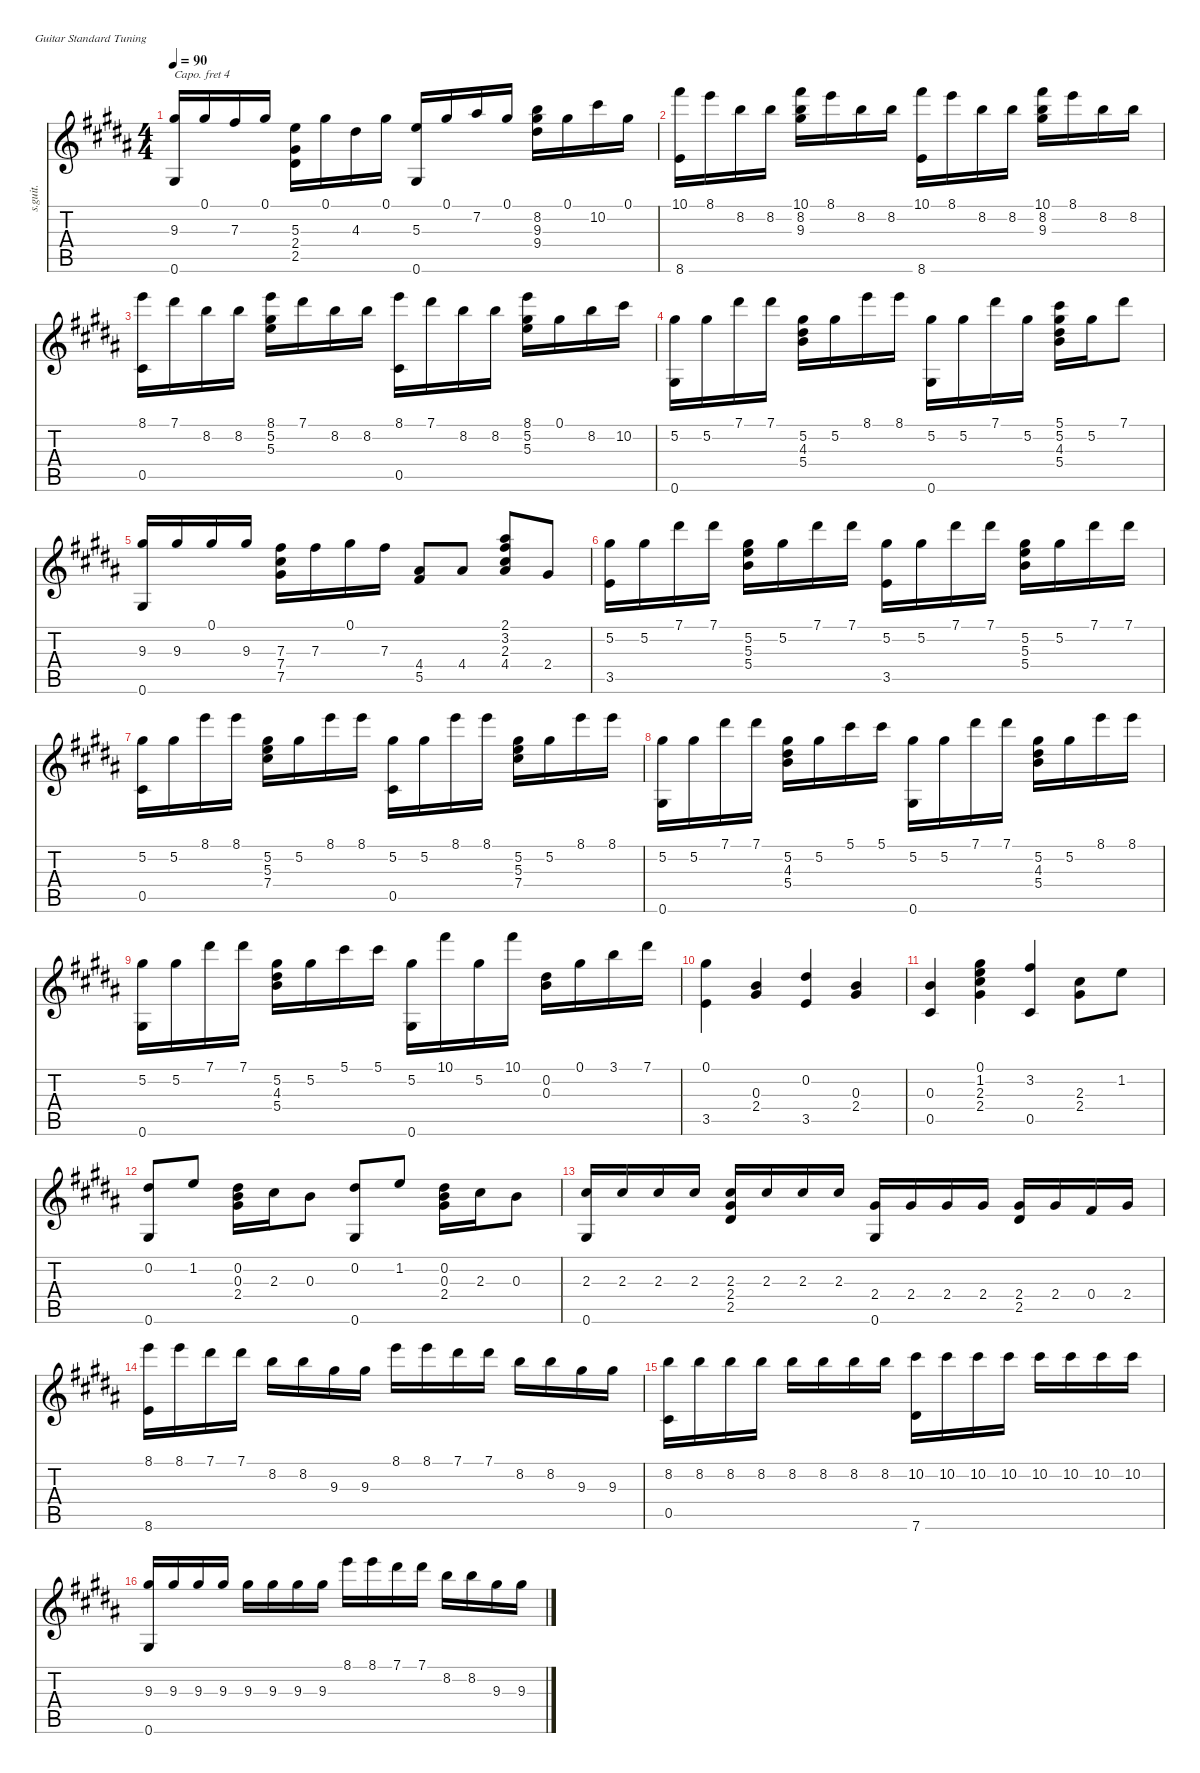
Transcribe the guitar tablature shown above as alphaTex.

\defaultSystemsLayout 4
\hideDynamics
\bracketExtendMode nobrackets
\otherSystemsTrackNameOrientation horizontal
\track ("Steel Guitar" "s.guit.") {instrument acousticguitarsteel}
\staff {score tabs}
\capo 4
\tuning (E4 B3 G3 D3 A2 E2)
\ts (4 4)
\tempo 90
\clef g2
\scale
1.15547
\ks g#minor
(9.3{acc #} 0.6{acc #}).16{dy f beam Up} 0.1{acc #}.16{beam Up} 7.3{acc #}.16{beam Up} 0.1{acc #}.16{beam Up} (5.3{acc forcenatural} 2.4{acc #} 2.5{acc #}).16{beam Down} 0.1{acc #}.16{beam Down} 4.3{acc #}.16{beam Down} 0.1{acc #}.16{beam Down} (5.3{acc forcenatural} 0.6{acc #}).16{beam Up} 0.1{acc #}.16{beam Up} 7.2{acc #}.16{beam Up} 0.1{acc #}.16{beam Up} (8.2{acc forcenatural} 9.3{acc #} 9.4{acc #}).16{beam Down} 0.1{acc #}.16{beam Down} 10.2{acc #}.16{beam Down} 0.1{acc #}.16{beam Down} |
\scale
0.922263 (10.1{acc #} 8.6{acc forcenatural}).16{beam Down} 8.1{acc forcenatural}.16{beam Down} 8.2{acc forcenatural}.16{beam Down} 8.2{acc forcenatural}.16{beam Down} (10.1{acc #} 8.2{acc forcenatural} 9.3{acc #}).16{beam Down} 8.1{acc forcenatural}.16{beam Down} 8.2{acc forcenatural}.16{beam Down} 8.2{acc forcenatural}.16{beam Down} (10.1{acc #} 8.6{acc forcenatural}).16{beam Down} 8.1{acc forcenatural}.16{beam Down} 8.2{acc forcenatural}.16{beam Down} 8.2{acc forcenatural}.16{beam Down} (10.1{acc #} 8.2{acc forcenatural} 9.3{acc #}).16{beam Down} 8.1{acc forcenatural}.16{beam Down} 8.2{acc forcenatural}.16{beam Down} 8.2{acc forcenatural}.16{beam Down} |
\scale
0.922263 (8.1{acc forcenatural} 0.5{acc #}).16{beam Down} 7.1{acc #}.16{beam Down} 8.2{acc forcenatural}.16{beam Down} 8.2{acc forcenatural}.16{beam Down} (8.1{acc forcenatural} 5.2{acc #} 5.3{acc forcenatural}).16{beam Down} 7.1{acc #}.16{beam Down} 8.2{acc forcenatural}.16{beam Down} 8.2{acc forcenatural}.16{beam Down} (8.1{acc forcenatural} 0.5{acc #}).16{beam Down} 7.1{acc #}.16{beam Down} 8.2{acc forcenatural}.16{beam Down} 8.2{acc forcenatural}.16{beam Down} (8.1{acc forcenatural} 5.2{acc #} 5.3{acc forcenatural}).16{beam Down} 0.1{acc #}.16{beam Down} 8.2{acc forcenatural}.16{beam Down} 10.2{acc #}.16{beam Down} |
\scale
1.15547 (5.2{acc #} 0.6{acc #}).16{beam Down} 5.2{acc #}.16{beam Down} 7.1{acc #}.16{beam Down} 7.1{acc #}.16{beam Down} (5.2{acc #} 4.3{acc #} 5.4{acc forcenatural}).16{beam Down} 5.2{acc #}.16{beam Down} 8.1{acc forcenatural}.16{beam Down} 8.1{acc forcenatural}.16{beam Down} (5.2{acc #} 0.6{acc #}).16{beam Down} 5.2{acc #}.16{beam Down} 7.1{acc #}.16{beam Down} 5.2{acc #}.16{beam Down} (5.1{acc #} 5.2{acc #} 4.3{acc #} 5.4{acc forcenatural}).16{beam Down} 5.2{acc #}.16{beam Down} 7.1{acc #}.8{beam Down} |
\scale
0.922263 (9.3{acc #} 0.6{acc #}).16{beam Up} 9.3{acc #}.16{beam Up} 0.1{acc #}.16{beam Up} 9.3{acc #}.16{beam Up} (7.3{acc #} 7.4{acc #} 7.5{acc #}).16{beam Down} 7.3{acc #}.16{beam Down} 0.1{acc #}.16{beam Down} 7.3{acc #}.16{beam Down} (4.4{acc #} 5.5{acc #}).8{beam Up} 4.4{acc #}.8{beam Up} (4.4{acc #} 2.3{acc forcenatural} 3.2{acc #} 2.1{acc #}).8{beam Up} 2.4{acc #}.8{beam Up} |
\scale
0.922263 (3.5{acc forcenatural} 5.2{acc #}).16{beam Down} 5.2{acc #}.16{beam Down} 7.1{acc #}.16{beam Down} 7.1{acc #}.16{beam Down} (5.2{acc #} 5.3{acc forcenatural} 5.4{acc forcenatural}).16{beam Down} 5.2{acc #}.16{beam Down} 7.1{acc #}.16{beam Down} 7.1{acc #}.16{beam Down} (3.5{acc forcenatural} 5.2{acc #}).16{beam Down} 5.2{acc #}.16{beam Down} 7.1{acc #}.16{beam Down} 7.1{acc #}.16{beam Down} (5.2{acc #} 5.3{acc forcenatural} 5.4{acc forcenatural}).16{beam Down} 5.2{acc #}.16{beam Down} 7.1{acc #}.16{beam Down} 7.1{acc #}.16{beam Down} |
\scale
1.15547 (5.2{acc #} 0.5{acc #}).16{beam Down} 5.2{acc #}.16{beam Down} 8.1{acc forcenatural}.16{beam Down} 8.1{acc forcenatural}.16{beam Down} (5.2{acc #} 5.3{acc forcenatural} 7.4{acc #}).16{beam Down} 5.2{acc #}.16{beam Down} 8.1{acc forcenatural}.16{beam Down} 8.1{acc forcenatural}.16{beam Down} (5.2{acc #} 0.5{acc #}).16{beam Down} 5.2{acc #}.16{beam Down} 8.1{acc forcenatural}.16{beam Down} 8.1{acc forcenatural}.16{beam Down} (5.2{acc #} 5.3{acc forcenatural} 7.4{acc #}).16{beam Down} 5.2{acc #}.16{beam Down} 8.1{acc forcenatural}.16{beam Down} 8.1{acc forcenatural}.16{beam Down} |
\scale
0.922263 (5.2{acc #} 0.6{acc #}).16{beam Down} 5.2{acc #}.16{beam Down} 7.1{acc #}.16{beam Down} 7.1{acc #}.16{beam Down} (5.2{acc #} 4.3{acc #} 5.4{acc forcenatural}).16{beam Down} 5.2{acc #}.16{beam Down} 5.1{acc #}.16{beam Down} 5.1{acc #}.16{beam Down} (5.2{acc #} 0.6{acc #}).16{beam Down} 5.2{acc #}.16{beam Down} 7.1{acc #}.16{beam Down} 7.1{acc #}.16{beam Down} (5.2{acc #} 4.3{acc #} 5.4{acc forcenatural}).16{beam Down} 5.2{acc #}.16{beam Down} 8.1{acc forcenatural}.16{beam Down} 8.1{acc forcenatural}.16{beam Down} |
\scale
0.922263 (5.2{acc #} 0.6{acc #}).16{beam Down} 5.2{acc #}.16{beam Down} 7.1{acc #}.16{beam Down} 7.1{acc #}.16{beam Down} (5.2{acc #} 4.3{acc #} 5.4{acc forcenatural}).16{beam Down} 5.2{acc #}.16{beam Down} 5.1{acc #}.16{beam Down} 5.1{acc #}.16{beam Down} (0.6{acc #} 5.2{acc #}).16{beam Down} 10.1{acc #}.16{beam Down} 5.2{acc #}.16{beam Down} 10.1{acc #}.16{beam Down} (0.2{acc #} 0.3{acc forcenatural}).16{beam Down} 0.1{acc #}.16{beam Down} 3.1{acc forcenatural}.16{beam Down} 7.1{acc #}.16{beam Down} |
\scale
1.15547 (0.1{acc #} 3.5{acc forcenatural}).4{beam Down} (2.4{acc #} 0.3{acc forcenatural}).4{beam Up} (0.2{acc #} 3.5{acc forcenatural}).4{beam Up} (0.3{acc forcenatural} 2.4{acc #}).4{beam Up} |
\scale
0.922263 (0.3{acc forcenatural} 0.5{acc #}).4{beam Up} (2.4{acc #} 1.2{acc forcenatural} 0.1{acc #} 2.3{acc #}).4{beam Down} (3.2{acc #} 0.5{acc #}).4{beam Up} (2.4{acc #} 2.3{acc #}).8{beam Down} 1.2{acc forcenatural}.8{beam Down} |
\scale
0.922263 (0.2{acc #} 0.6{acc #}).8{beam Up} 1.2{acc forcenatural}.8{beam Up} (0.2{acc #} 0.3{acc forcenatural} 2.4{acc #}).16{beam Down} 2.3{acc #}.16{beam Down} 0.3{acc forcenatural}.8{beam Down} (0.2{acc #} 0.6{acc #}).8{beam Up} 1.2{acc forcenatural}.8{beam Up} (0.2{acc #} 0.3{acc forcenatural} 2.4{acc #}).16{beam Down} 2.3{acc #}.16{beam Down} 0.3{acc forcenatural}.8{beam Down} |
\scale
1.15547 (2.3{acc #} 0.6{acc #}).16{beam Up} 2.3{acc #}.16{beam Up} 2.3{acc #}.16{beam Up} 2.3{acc #}.16{beam Up} (2.3{acc #} 2.4{acc #} 2.5{acc #}).16{beam Up} 2.3{acc #}.16{beam Up} 2.3{acc #}.16{beam Up} 2.3{acc #}.16{beam Up} (0.6{acc #} 2.4{acc #}).16{beam Up} 2.4{acc #}.16{beam Up} 2.4{acc #}.16{beam Up} 2.4{acc #}.16{beam Up} (2.4{acc #} 2.5{acc #}).16{beam Up} 2.4{acc #}.16{beam Up} 0.4{acc #}.16{beam Up} 2.4{acc #}.16{beam Up} |
\scale
0.922263 (8.1{acc forcenatural} 8.6{acc forcenatural}).16{beam Down} 8.1{acc forcenatural}.16{beam Down} 7.1{acc #}.16{beam Down} 7.1{acc #}.16{beam Down} 8.2{acc forcenatural}.16{beam Down} 8.2{acc forcenatural}.16{beam Down} 9.3{acc #}.16{beam Down} 9.3{acc #}.16{beam Down} 8.1{acc forcenatural}.16{beam Down} 8.1{acc forcenatural}.16{beam Down} 7.1{acc #}.16{beam Down} 7.1{acc #}.16{beam Down} 8.2{acc forcenatural}.16{beam Down} 8.2{acc forcenatural}.16{beam Down} 9.3{acc #}.16{beam Down} 9.3{acc #}.16{beam Down} |
\scale
0.922263 (0.5{acc #} 8.2{acc forcenatural}).16{beam Down} 8.2{acc forcenatural}.16{beam Down} 8.2{acc forcenatural}.16{beam Down} 8.2{acc forcenatural}.16{beam Down} 8.2{acc forcenatural}.16{beam Down} 8.2{acc forcenatural}.16{beam Down} 8.2{acc forcenatural}.16{beam Down} 8.2{acc forcenatural}.16{beam Down} (10.2{acc #} 7.6{acc #}).16{beam Down} 10.2{acc #}.16{beam Down} 10.2{acc #}.16{beam Down} 10.2{acc #}.16{beam Down} 10.2{acc #}.16{beam Down} 10.2{acc #}.16{beam Down} 10.2{acc #}.16{beam Down} 10.2{acc #}.16{beam Down} |
\scale
1.15547 (9.3{acc #} 0.6{acc #}).16{beam Up} 9.3{acc #}.16{beam Up} 9.3{acc #}.16{beam Up} 9.3{acc #}.16{beam Up} 9.3{acc #}.16{beam Down} 9.3{acc #}.16{beam Down} 9.3{acc #}.16{beam Down} 9.3{acc #}.16{beam Down} 8.1{acc forcenatural}.16{beam Down} 8.1{acc forcenatural}.16{beam Down} 7.1{acc #}.16{beam Down} 7.1{acc #}.16{beam Down} 8.2{acc forcenatural}.16{beam Down} 8.2{acc forcenatural}.16{beam Down} 9.3{acc #}.16{beam Down} 9.3{acc #}.16{beam Down}
